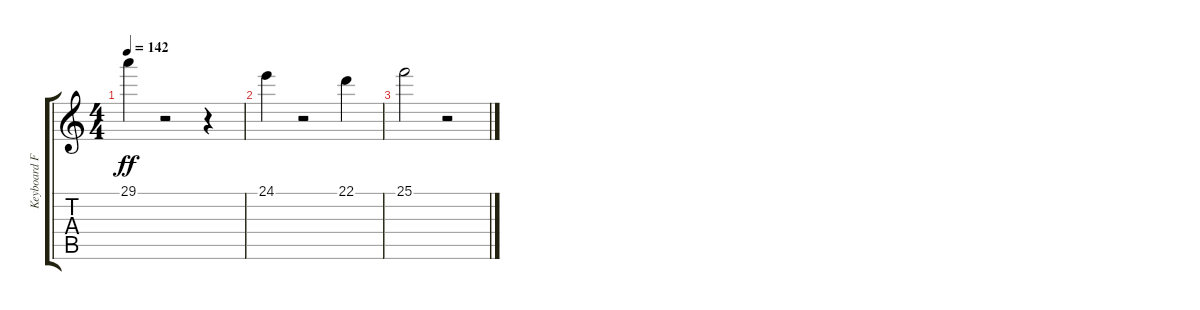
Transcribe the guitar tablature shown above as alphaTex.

\track ("Keyboard FX" "Keyboard F") {instrument electricgrandpiano}
\staff {score tabs}
\tuning (E4 B3 G3 D3 A2 E2) {hide}
\ts (4 4)
\tempo 142
\clef g2
\ks c
29.1.4{dy ff} r.2 r.4 |
24.1.4 r.2 22.1.4 |
25.1.2 r.2
